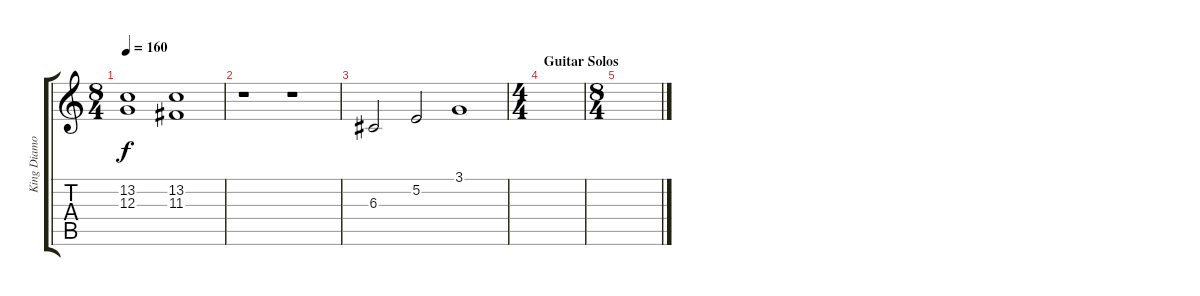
\track ("King Diamond - Backing Vocals" "King Diamo") {instrument pad4choir}
\staff {score tabs}
\tuning (E4 B3 G3 D3 A2 E2) {hide}
\ts (8 4)
\tempo 160
\clef g2
\ks c
(13.2 12.3).1{dy f} (13.2 11.3).1 |
r.1 r.1 |
6.3.2 5.2.2 3.1.1 |
\ts (4 4)
\section ("" "Guitar Solos")
|
\ts (8 4)
